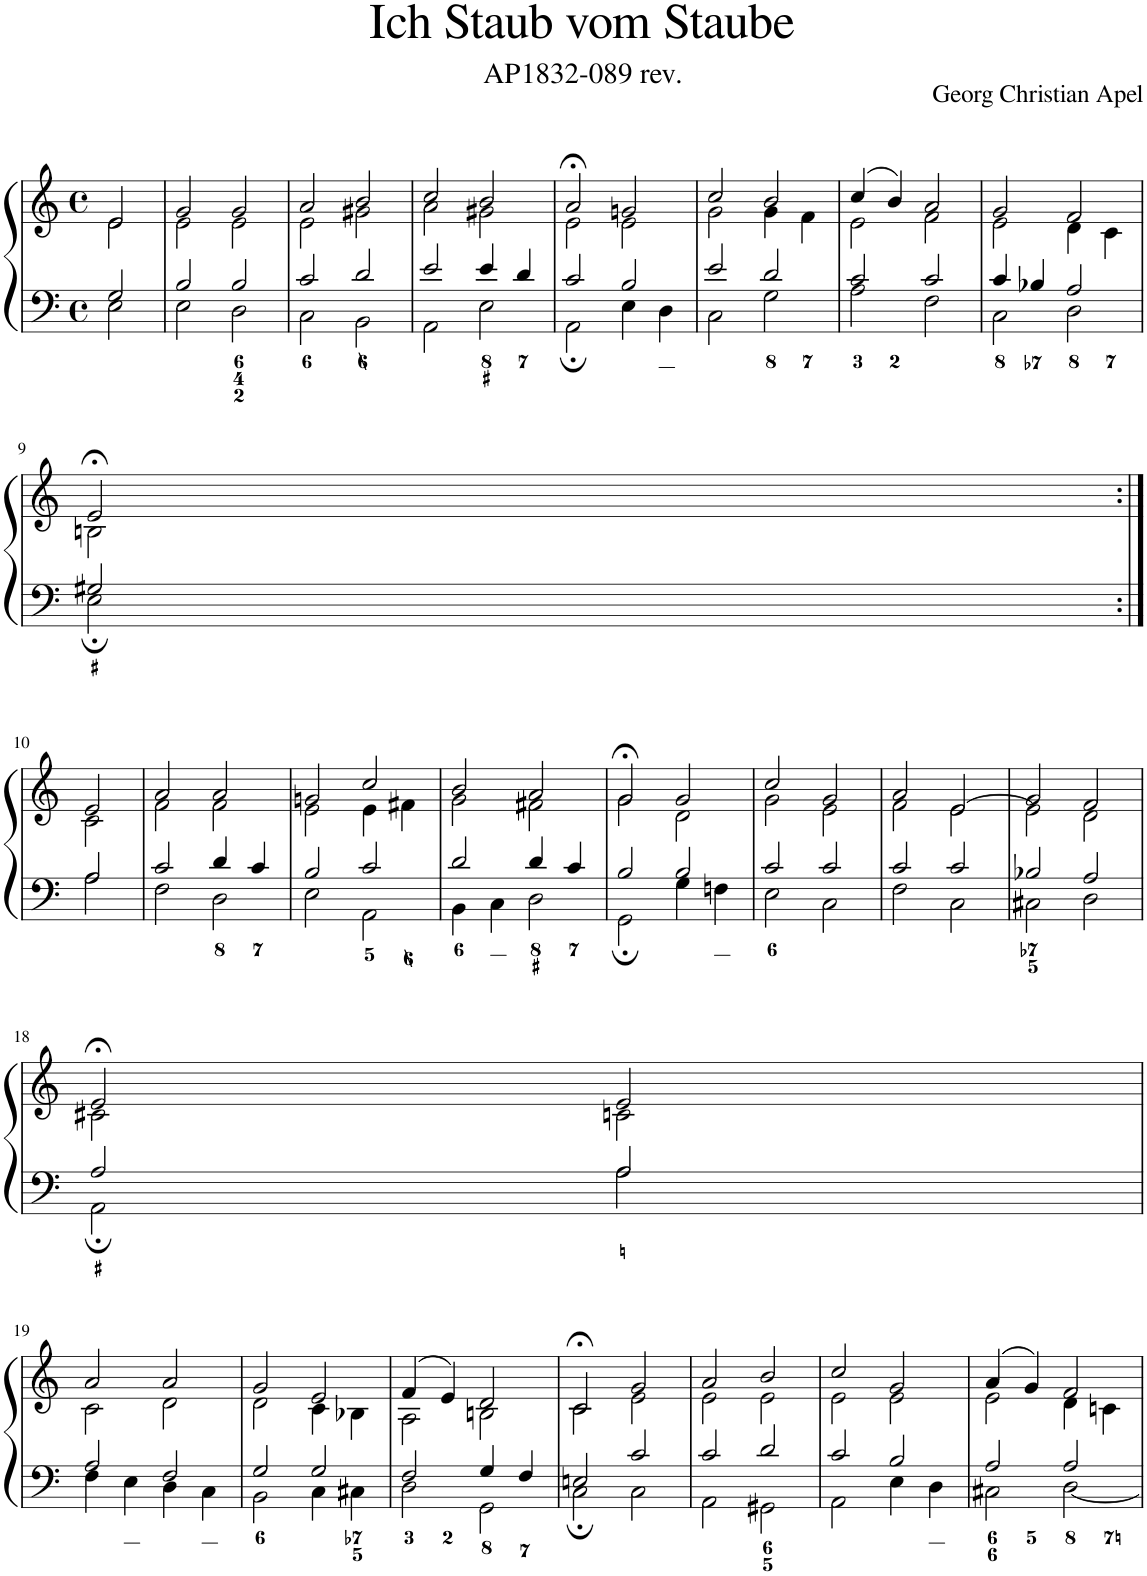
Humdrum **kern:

**kern	**kern
*part1	*part1
*staff2	*staff1
*I"Piano	*
*I'Pno.	*
*clefF4	*clefG2
*k[]	*k[]
*M4/4	*M4/4
*met(c)	*met(c)
=1	=1
*^	*^
2G/	2E\	2e/	2e\
=2	=2	=2	=2
2B/	2E\	2g/	2e\
2B/	2D\	2g/	2e\
=3	=3	=3	=3
2c/	2C\	2a/	2e\
2d/	2BB\	2b/	2g#X\
=4	=4	=4	=4
2e/	2AA\	2cc/	2a\
4e/	2E\	2b/	2g#X\
4d/	.	.	.
=5	=5	=5	=5
2c/	2AA;\	2a;</	2e\
2B/	4E\	2gn/	2e\
.	4D\	.	.
=6	=6	=6	=6
2e/	2C\	2cc/	2g\
2d/	2G\	2b/	4g\
.	.	.	4f\
=7	=7	=7	=7
2c/	2A\	(4cc/	2e\
.	.	4b/)	.
2c/	2F\	2a/	2f\
=8	=8	=8	=8
4c/	2C\	2g/	2e\
4B-X/	.	.	.
2A/	2D\	2f/	4d\
.	.	.	4c\
!!LO:LB:g=z	!!
=9	=9	=9	=9
2G#X/	2E;\	2e;</	2Bn\
!!LO:LB:g=z	!!
=10:|!	=10:|!	=10:|!	=10:|!
2A/	2A\	2e/	2c\
=11	=11	=11	=11
2c/	2F\	2a/	2f\
4d/	2D\	2a/	2f\
4c/	.	.	.
=12	=12	=12	=12
2B/	2E\	2gn/	2e\
2c/	2AA\	2cc/	4e\
.	.	.	4f#X\
=13	=13	=13	=13
2d/	4BB\	2b/	2g\
.	4C\	.	.
4d/	2D\	2a/	2f#X\
4c/	.	.	.
=14	=14	=14	=14
2B/	2GG;\	2g;</	2g\
2B/	4G\	2g/	2d\
.	4Fn\	.	.
=15	=15	=15	=15
2c/	2E\	2cc/	2g\
2c/	2C\	2g/	2e\
=16	=16	=16	=16
2c/	2F\	2a/	2f\
2c/	2C\	[2e/	2e\
=17	=17	=17	=17
2B-X/	2C#X\	2g/	2e\]
2A/	2D\	2f/	2d\
!!LO:LB:g=z	!!
=18	=18	=18	=18
2A/	2AA;\	2e;</	2c#X\
2A/	2A\	2e/	2cn\
!!LO:LB:g=z	!!
=19	=19	=19	=19
2A/	4F\	2a/	2c\
.	4E\	.	.
2F/	4D\	2a/	2d\
.	4C\	.	.
=20	=20	=20	=20
2G/	2BB\	2g/	2d\
2G/	4C\	2e/	4c\
.	4C#X\	.	4B-X\
=21	=21	=21	=21
2F/	2D\	(4f/	2A\
.	.	4e/)	.
4G/	2GG\	2d/	2Bn\
4F/	.	.	.
=22	=22	=22	=22
2En/	2C;\	2c;</	2c\
2c/	2C\	2g/	2e\
=23	=23	=23	=23
2c/	2AA\	2a/	2e\
2d/	2GG#X\	2b/	2e\
=24	=24	=24	=24
2c/	2AA\	2cc/	2e\
2B/	4E\	2g/	2e\
.	4D\	.	.
=25	=25	=25	=25
2A/	2C#X\	(4a/	2e\
.	.	4g/)	.
2A/	[2D\	2f/	4d\
.	.	.	4cn\
*v	*v	*	*
*	*v	*v
=	=
*-	*-
